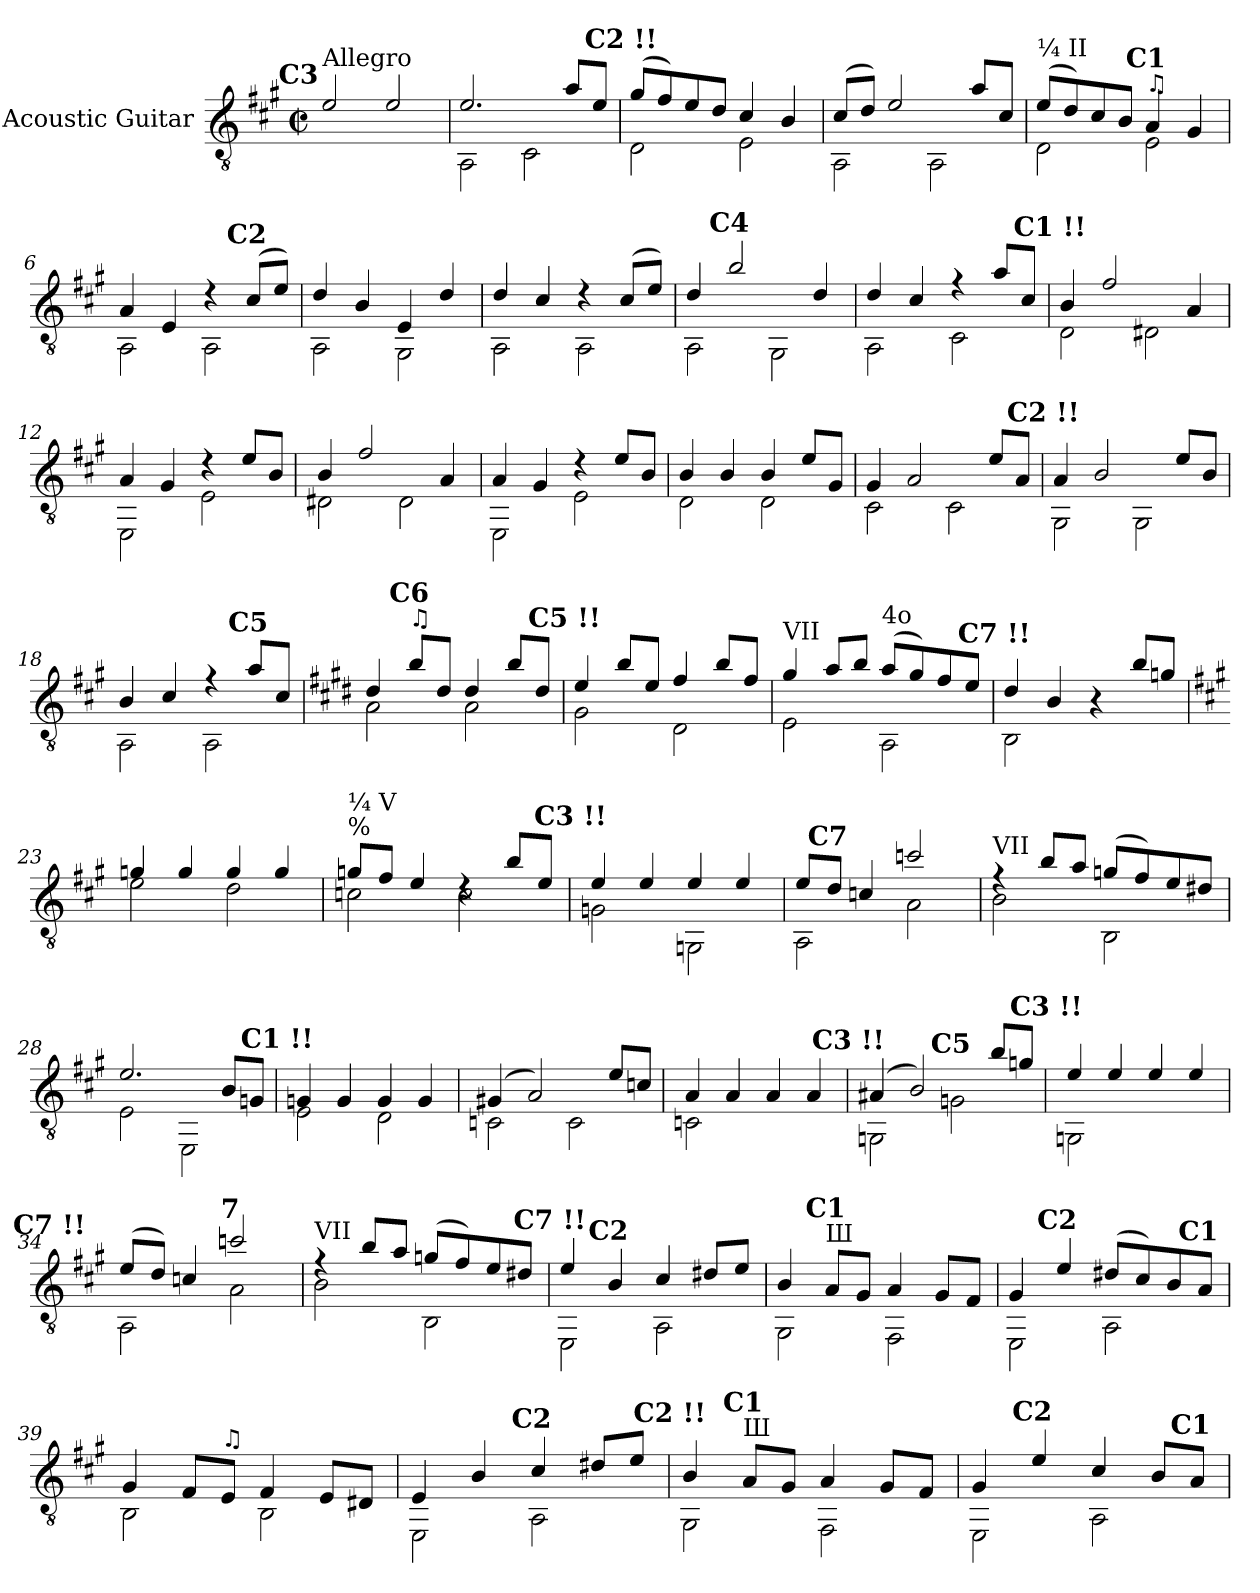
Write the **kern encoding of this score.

**kern
*part1
*staff1
*I"Acoustic Guitar
*I'Ac Gtr
*clefGv2
*k[f#c#g#]
*M2/2
*met(c|)
*MM270
!!LO:REH:place=s1:a:enc=none:t=C3
=1
!LO:TX:a:t=Allegro
2e/
2e/
=2
*^
2.e/	2AA\
.	2C#\
8a/L	.
8e/J	.
!!LO:REH:place=s1:a:enc=none:t=C2	!!
=3	=3
(8g#/L	2D\
8f#/)	.
8e/	.
8d/J	.
4c#/	2E\
4B/	.
=4	=4
(8c#/L	2AA\
8d/J)	.
2e/	.
.	2AA\
8a/L	.
8c#/J	.
!!LO:REH:place=s1:a:enc=none:t=C1:qo=2	!!
=5	=5
!LO:TX:a:t=¼ II	!
(8e/L	2D\
8d/)	.
8c#/	.
8B/J	.
!LO:TX:a:t=♫	!
4A/	2E\
4G#/	.
!!LO:LB:g=z	!!
!!LO:REH:place=s1:a:enc=none:t=C2:qo=3	!!
=6	=6
4A/	2AA\
4E/	.
4r	2AA\
(8c#/L	.
8e/J)	.
=7	=7
4d/	2AA\
4B/	.
4E/	2GG#\
4d/	.
=8	=8
4d/	2AA\
4c#/	.
4r	2AA\
(8c#/L	.
8e/J)	.
!!LO:REH:place=s1:a:enc=none:t=C4:qo=1	!!
=9	=9
4d/	2AA\
2b/	.
.	2GG#\
4d/	.
=10	=10
4d/	2AA\
4c#/	.
4r	2C#\
8a/L	.
8c#/J	.
!!LO:LB:g=z	!!
!!LO:REH:place=s1:a:enc=none:t=C1	!!
=11	=11
4B/	2D\
2f#/	.
.	2D#X\
4A/	.
=12	=12
4A/	2EE\
4G#/	.
4r	2E\
8e/L	.
8B/J	.
=13	=13
4B/	2D#X\
2f#/	.
.	2D#\
4A/	.
=14	=14
4A/	2EE\
4G#/	.
4r	2E\
8e/L	.
8B/J	.
=15	=15
4B/	2D\
4B/	.
4B/	2D\
8e/L	.
8G#/J	.
!!LO:LB:g=z	!!
=16	=16
4G#/	2C#\
2A/	.
.	2C#\
8e/L	.
8A/J	.
!!LO:REH:place=s1:a:enc=none:t=C2	!!
=17	=17
4A/	2GG#\
2B/	.
.	2GG#\
8e/L	.
8B/J	.
!!LO:REH:place=s1:a:enc=none:t=C5:qo=3	!!
=18	=18
4B/	2AA\
4c#/	.
4r	2AA\
8a/L	.
8c#/J	.
!!LO:REH:place=s1:a:enc=none:t=C6:qo=1	!!
=19	=19
*k[f#c#g#d#]	*
4d#/	2A\
!LO:TX:a:t=♫	!
8b/L	.
8d#/J	.
4d#/	2A\
8b/L	.
8d#/J	.
!!LO:LB:g=z	!!
!!LO:REH:place=s1:a:enc=none:t=C5	!!
=20	=20
4e/	2G#\
8b/L	.
8e/J	.
4f#/	2D#\
8b/L	.
8f#/J	.
=21	=21
!LO:TX:a:t=VII	!
4g#/	2E\
8a/L	.
8b/J	.
!LO:TX:a:t=4o	!
(8a/L	2AA\
8g#/)	.
8f#/	.
8e/J	.
!!LO:REH:place=s1:a:enc=none:t=C7	!!
=22	=22
4d#/	2BB\
4B/	.
4r	2ryy
8b/L	.
8gn/J	.
*v	*v
=23
*k[f#c#g#]
*^
*	*^
4gn/	2ryy	2e\
4g/	.	.
4g/	2d\	2ryy
4g/	.	.
*	*v	*v
!!LO:LB:g=z
=24	=24
!LO:TX:a:t=%	!
!LO:TX:a:t=¼ V	!
8gn/L	2cn\
8f#/J	.
4e/	.
4rd	2c\
8b/L	.
8e/J	.
!!LO:REH:place=s1:a:enc=none:t=C3	!!
=25	=25
4e/	2Gn\
4e/	.
4e/	2GGn\
4e/	.
!!LO:REH:place=s1:a:enc=none:t=C7:qo=0.5	!!
=26	=26
8e/L	2AA\
8d/J	.
4cn/	.
2ccn/	2A\
=27	=27
!LO:TX:a:t=VII	!
4rf	2B\
8b/L	.
8a/J	.
(8gn/L	2BB\
8f#/)	.
8e/	.
8d#X/J	.
!!LO:LB:g=z	!!
=28	=28
2.e/	2E\
.	2EE\
8B/L	.
8Gn/J	.
!!LO:REH:place=s1:a:enc=none:t=C1	!!
=29	=29
4Gn/	2E\
4G/	.
4G/	2D\
4G/	.
=30	=30
(4G#X/	2Cn\
2A/)	.
.	2C\
8e/L	.
8cn/J	.
=31	=31
4A/	2Cn\
4A/	.
4A/	2ryy
4A/	.
!!LO:REH:place=s1:a:enc=none:t=C5:qo=2	!!
!!LO:REH:place=s1:a:enc=none:t=C3	!!
=32	=32
(4A#X/	2GGn\
2B/)	.
.	2Gn\
8b/L	.
8gn/J	.
!!LO:PB:g=z	!!
!!LO:REH:place=s1:a:enc=none:t=C3	!!
=33	=33
4e/	2GGn\
4e/	.
4e/	2ryy
4e/	.
!!LO:REH:place=s1:a:enc=none:t=7:qo=2	!!
!!LO:REH:place=s1:a:enc=none:t=C7	!!
=34	=34
(8e/L	2AA\
8d/J)	.
4cn/	.
2ccn/	2A\
=35	=35
!LO:TX:a:t=VII	!
4rf	2B\
8b/L	.
8a/J	.
(8gn/L	2BB\
8f#/)	.
8e/	.
8d#X/J	.
!!LO:REH:place=s1:a:enc=none:t=C2:qo=1	!!
!!LO:REH:place=s1:a:enc=none:t=C7	!!
=36	=36
4e/	2EE\
4B/	.
4c#/	2AA\
8d#X/L	.
8e/J	.
!!LO:LB:g=z	!!
!!LO:REH:place=s1:a:enc=none:t=C1:qo=1	!!
=37	=37
4B/	2GG#\
!LO:TX:a:t=Ш	!
8A/L	.
8G#/J	.
4A/	2FF#\
8G#/L	.
8F#/J	.
!!LO:REH:place=s1:a:enc=none:t=C1:qo=3.5	!!
!!LO:REH:place=s1:a:enc=none:t=C2:qo=1	!!
=38	=38
4G#/	2EE\
4e/	.
(8d#X/L	2AA\
8c#/)	.
8B/	.
8A/J	.
=39	=39
4G#/	2BB\
8F#/L	.
!LO:TX:a:t=♫	!
8E/J	.
4F#/	2BB\
8E/L	.
8D#X/J	.
!!LO:REH:place=s1:a:enc=none:t=C2:qo=2	!!
=40	=40
4E/	2EE\
4B/	.
4c#/	2AA\
8d#X/L	.
8e/J	.
!!LO:LB:g=z	!!
!!LO:REH:place=s1:a:enc=none:t=C1:qo=1	!!
!!LO:REH:place=s1:a:enc=none:t=C2	!!
=41	=41
4B/	2GG#\
!LO:TX:a:t=Ш	!
8A/L	.
8G#/J	.
4A/	2FF#\
8G#/L	.
8F#/J	.
!!LO:REH:place=s1:a:enc=none:t=C1:qo=3.5	!!
!!LO:REH:place=s1:a:enc=none:t=C2:qo=1	!!
=42	=42
4G#/	2EE\
4e/	.
4c#/	2AA\
8B/L	.
8A/J	.
*v	*v
=
*-
